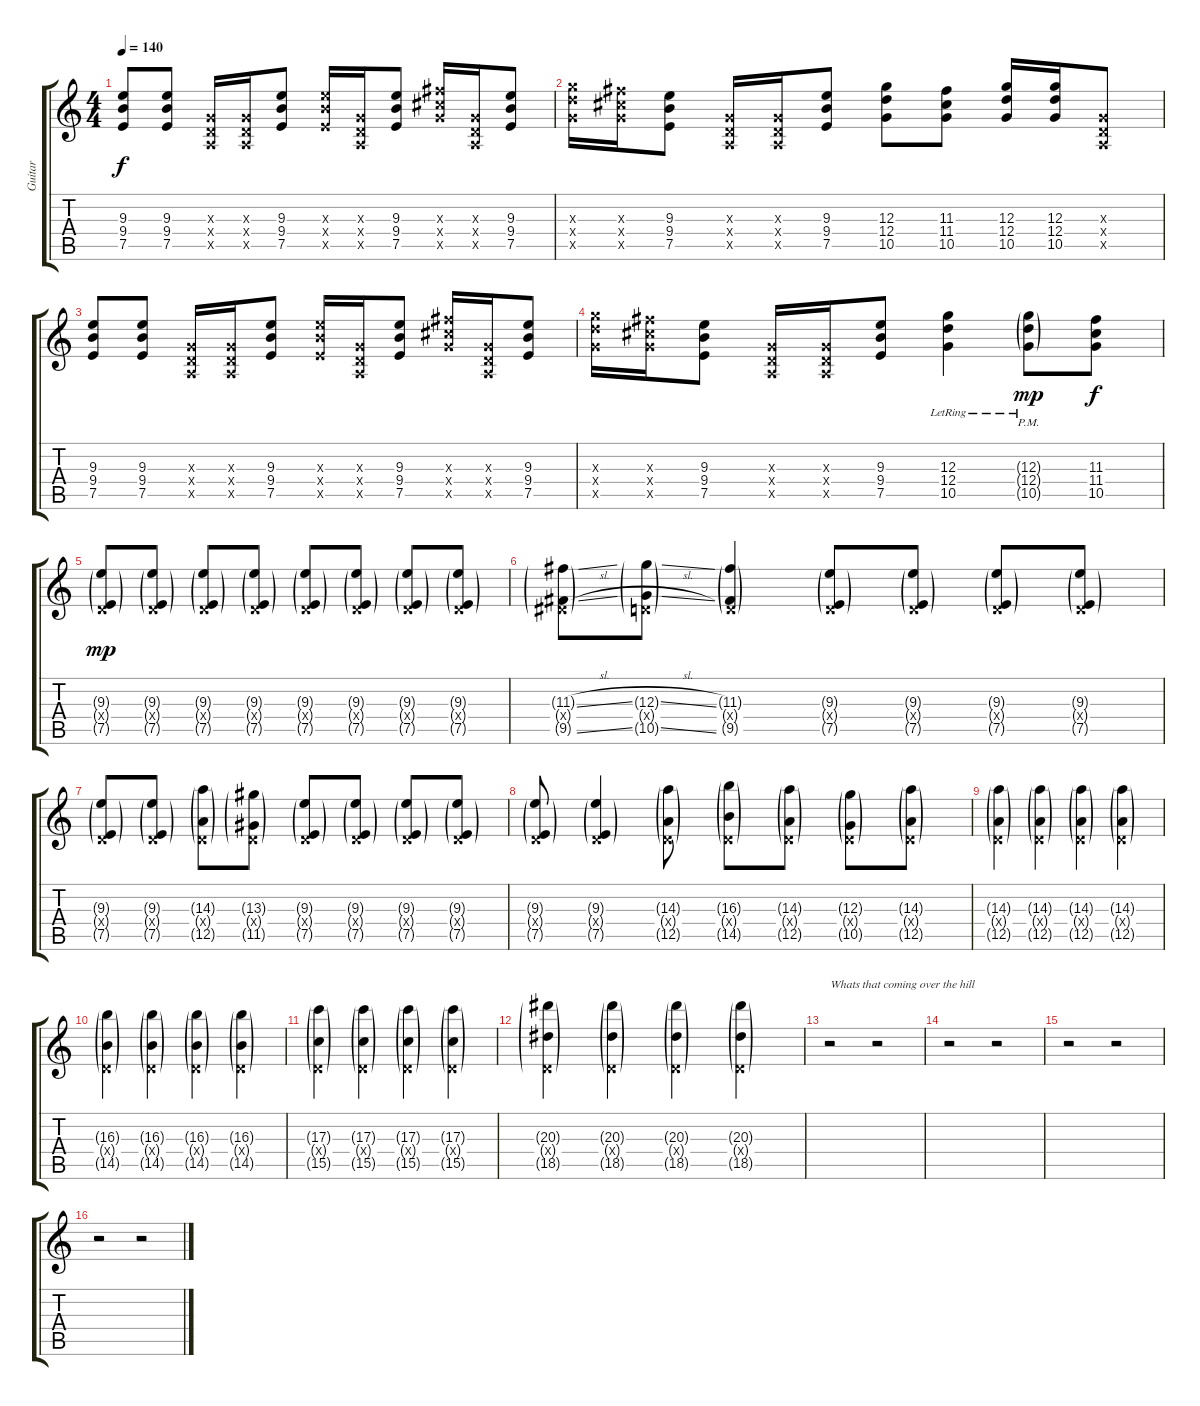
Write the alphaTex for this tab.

\track ("Guitar" "Guitar") {instrument overdrivenguitar}
\staff {score tabs}
\tuning (E4 B3 G3 D3 A2 E2) {hide}
\ts (4 4)
\tempo 140
\clef g2
\ks c
(9.3 9.4 7.5).8{dy f} (9.3 9.4 7.5).8 (0.3{x} 0.4{x} 0.5{x}).16 (0.3{x} 0.4{x} 0.5{x}).16 (9.3 9.4 7.5).8 (9.3{x} 9.4{x} 7.5{x}).16 (0.3{x} 0.4{x} 0.5{x}).16 (9.3 9.4 7.5).8 (11.3{x} 11.4{x} 10.5{x}).16 (0.3{x} 0.4{x} 0.5{x}).16 (9.3 9.4 7.5).8 |
(12.3{x} 12.4{x} 10.5{x}).16 (11.3{x} 11.4{x} 10.5{x}).16 (9.3 9.4 7.5).8 (0.3{x} 0.4{x} 0.5{x}).16 (0.3{x} 0.4{x} 0.5{x}).16 (9.3 9.4 7.5).8 (12.3 12.4 10.5).8 (11.3 11.4 10.5).8 (12.3 12.4 10.5).16 (12.3 12.4 10.5).16 (0.3{x} 0.4{x} 0.5{x}).8 |
(9.3 9.4 7.5).8 (9.3 9.4 7.5).8 (0.3{x} 0.4{x} 0.5{x}).16 (0.3{x} 0.4{x} 0.5{x}).16 (9.3 9.4 7.5).8 (9.3{x} 9.4{x} 7.5{x}).16 (0.3{x} 0.4{x} 0.5{x}).16 (9.3 9.4 7.5).8 (11.3{x} 11.4{x} 10.5{x}).16 (0.3{x} 0.4{x} 0.5{x}).16 (9.3 9.4 7.5).8 |
(12.3{x} 12.4{x} 10.5{x}).16 (11.3{x} 11.4{x} 10.5{x}).16 (9.3 9.4 7.5).8 (0.3{x} 0.4{x} 0.5{x}).16 (0.3{x} 0.4{x} 0.5{x}).16 (9.3 9.4 7.5).8 (12.3{lr} 12.4{lr} 10.5{lr}).4 (12.3{g pm lr} 12.4{g pm lr} 10.5{g pm lr}).8{dy mp} (11.3 11.4 10.5).8{dy f} |
(9.3{g} 0.4{g x} 7.5{g}).8{dy mp} (9.3{g} 0.4{g x} 7.5{g}).8 (9.3{g} 0.4{g x} 7.5{g}).8 (9.3{g} 0.4{g x} 7.5{g}).8 (9.3{g} 0.4{g x} 7.5{g}).8 (9.3{g} 0.4{g x} 7.5{g}).8 (9.3{g} 0.4{g x} 7.5{g}).8 (9.3{g} 0.4{g x} 7.5{g}).8 |
(11.3{sl g} 1.4{g x} 9.5{sl g}).8 (12.3{sl g} 0.4{g x} 10.5{sl g}).8 (11.3{g} 0.4{g x} 9.5{g}).4 (9.3{g} 0.4{g x} 7.5{g}).8 (9.3{g} 0.4{g x} 7.5{g}).8 (9.3{g} 0.4{g x} 7.5{g}).8 (9.3{g} 0.4{g x} 7.5{g}).8 |
(9.3{g} 0.4{g x} 7.5{g}).8 (9.3{g} 0.4{g x} 7.5{g}).8 (14.3{g} 0.4{g x} 12.5{g}).8 (13.3{g} 0.4{g x} 11.5{g}).8 (9.3{g} 0.4{g x} 7.5{g}).8 (9.3{g} 0.4{g x} 7.5{g}).8 (9.3{g} 0.4{g x} 7.5{g}).8 (9.3{g} 0.4{g x} 7.5{g}).8 |
(9.3{g} 0.4{g x} 7.5{g}).8 (9.3{g} 0.4{g x} 7.5{g}).4 (14.3{g} 0.4{g x} 12.5{g}).8 (16.3{g} 0.4{g x} 14.5{g}).8 (14.3{g} 0.4{g x} 12.5{g}).8 (12.3{g} 0.4{g x} 10.5{g}).8 (14.3{g} 0.4{g x} 12.5{g}).8 |
(14.3{g} 0.4{g x} 12.5{g}).4 (14.3{g} 0.4{g x} 12.5{g}).4 (14.3{g} 0.4{g x} 12.5{g}).4 (14.3{g} 0.4{g x} 12.5{g}).4 |
(16.3{g} 0.4{g x} 14.5{g}).4 (16.3{g} 0.4{g x} 14.5{g}).4 (16.3{g} 0.4{g x} 14.5{g}).4 (16.3{g} 0.4{g x} 14.5{g}).4 |
(17.3{g} 0.4{g x} 15.5{g}).4 (17.3{g} 0.4{g x} 15.5{g}).4 (17.3{g} 0.4{g x} 15.5{g}).4 (17.3{g} 0.4{g x} 15.5{g}).4 |
(20.3{g} 0.4{g x} 18.5{g}).4 (20.3{g} 0.4{g x} 18.5{g}).4 (20.3{g} 0.4{g x} 18.5{g}).4 (20.3{g} 0.4{g x} 18.5{g}).4 |
r.2{txt "Whats that coming over the hill"} r.2 |
r.2 r.2 |
r.2 r.2 |
r.2 r.2
